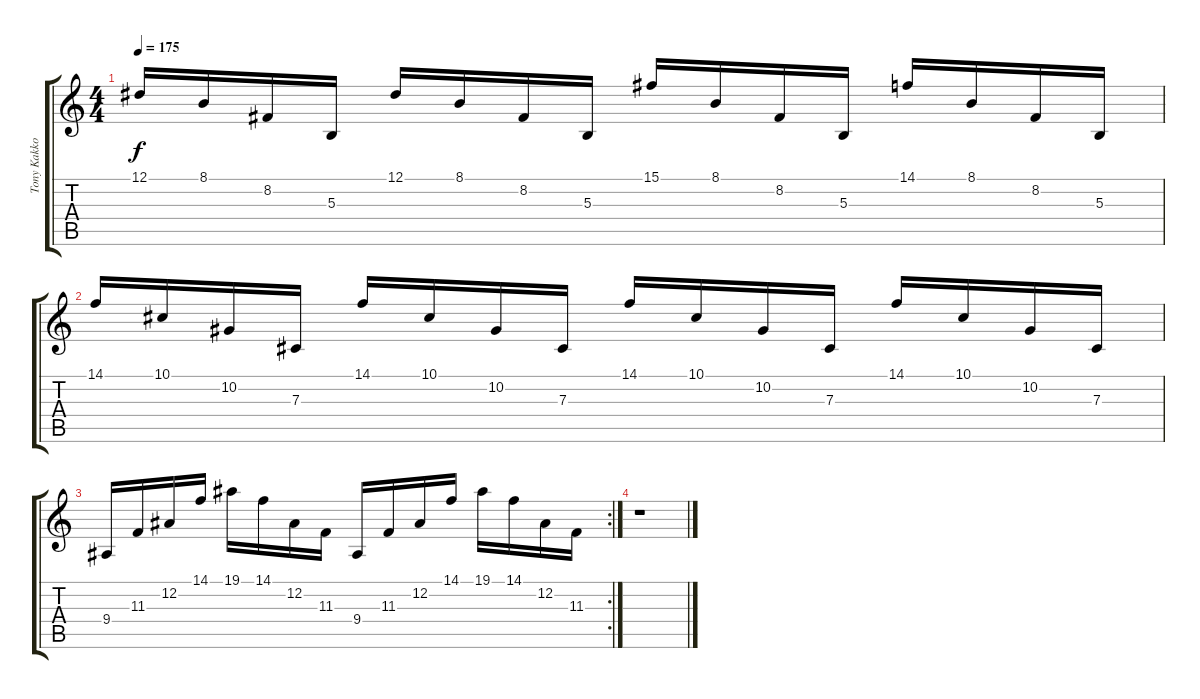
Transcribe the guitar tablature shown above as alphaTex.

\track ("Tony Kakko" "Tony Kakko") {instrument harpsichord}
\staff {score tabs}
\tuning (Eb4 Bb3 Gb3 Db3 Ab2 Eb2) {hide}
\ts (4 4)
\tempo 175
\clef g2
\ks c
12.1.16{dy f} 8.1.16 8.2.16 5.3.16 12.1.16 8.1.16 8.2.16 5.3.16 15.1.16 8.1.16 8.2.16 5.3.16 14.1.16 8.1.16 8.2.16 5.3.16 |
14.1.16 10.1.16 10.2.16 7.3.16 14.1.16 10.1.16 10.2.16 7.3.16 14.1.16 10.1.16 10.2.16 7.3.16 14.1.16 10.1.16 10.2.16 7.3.16 |
\rc 2
9.4.16 11.3.16 12.2.16 14.1.16 19.1.16 14.1.16 12.2.16 11.3.16 9.4.16 11.3.16 12.2.16 14.1.16 19.1.16 14.1.16 12.2.16 11.3.16 |
r.1
